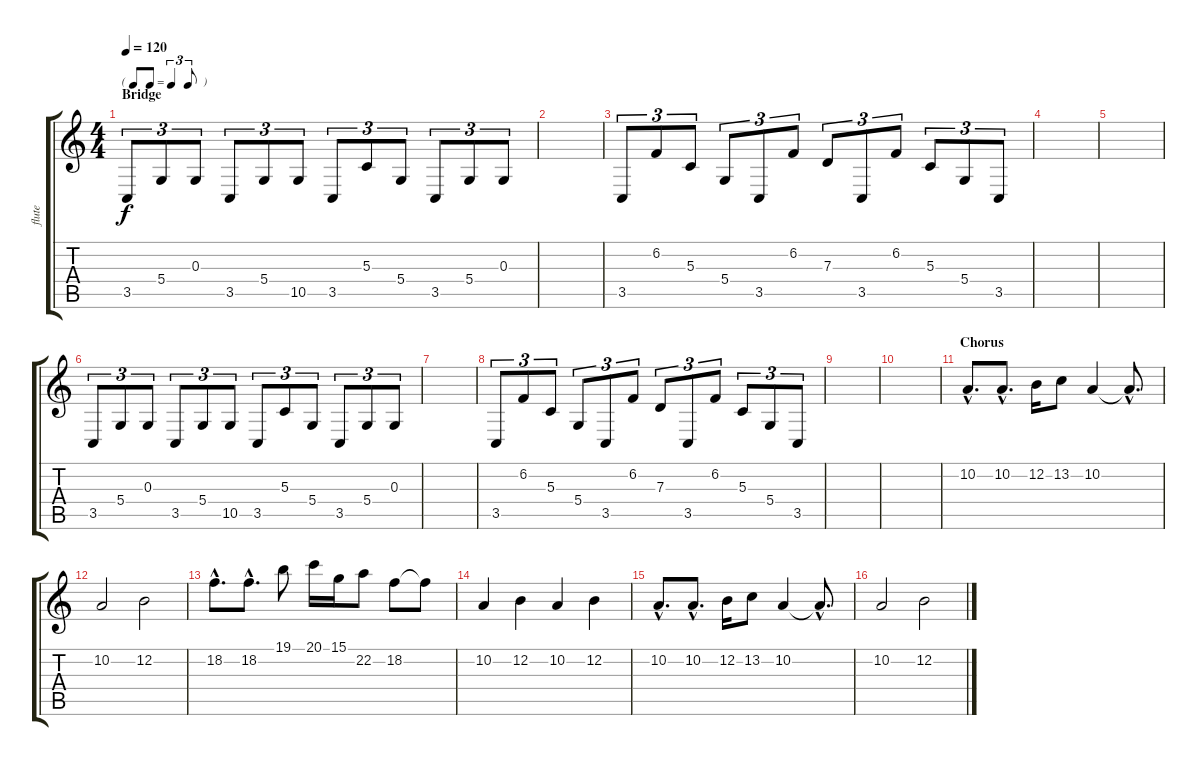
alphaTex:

\track ("flute" "flute") {instrument flute}
\staff {score tabs}
\tuning (E4 B3 G3 D3 A2 E2) {hide}
\ts (4 4)
\tf triplet8th
\section ("" "Bridge")
\tempo 120
\clef g2
\ks c
3.5.8{tu (3 2) dy f instrument synthvoice} 5.4.8{tu (3 2)} 0.3.8{tu (3 2)} 3.5.8{tu (3 2)} 5.4.8{tu (3 2)} 10.5.8{tu (3 2)} 3.5.8{tu (3 2)} 5.3.8{tu (3 2)} 5.4.8{tu (3 2)} 3.5.8{tu (3 2)} 5.4.8{tu (3 2)} 0.3.8{tu (3 2)} |
|
3.5.8{tu (3 2)} 6.2.8{tu (3 2)} 5.3.8{tu (3 2)} 5.4.8{tu (3 2)} 3.5.8{tu (3 2)} 6.2.8{tu (3 2)} 7.3.8{tu (3 2)} 3.5.8{tu (3 2)} 6.2.8{tu (3 2)} 5.3.8{tu (3 2)} 5.4.8{tu (3 2)} 3.5.8{tu (3 2)} |
|
|
3.5.8{tu (3 2)} 5.4.8{tu (3 2)} 0.3.8{tu (3 2)} 3.5.8{tu (3 2)} 5.4.8{tu (3 2)} 10.5.8{tu (3 2)} 3.5.8{tu (3 2)} 5.3.8{tu (3 2)} 5.4.8{tu (3 2)} 3.5.8{tu (3 2)} 5.4.8{tu (3 2)} 0.3.8{tu (3 2)} |
|
3.5.8{tu (3 2)} 6.2.8{tu (3 2)} 5.3.8{tu (3 2)} 5.4.8{tu (3 2)} 3.5.8{tu (3 2)} 6.2.8{tu (3 2)} 7.3.8{tu (3 2)} 3.5.8{tu (3 2)} 6.2.8{tu (3 2)} 5.3.8{tu (3 2)} 5.4.8{tu (3 2)} 3.5.8{tu (3 2)} |
|
|
\section ("" "Chorus")
10.2{hac}.8{d} 10.2{hac}.8{d} 12.2.16 13.2.8 10.2.4 10.2{hac t}.8{d} |
10.2.2 12.2.2 |
18.2{hac}.8{d} 18.2{hac}.8{d} 19.1.8 20.1.16 15.1.16 22.2.8 18.2.8 18.2{t}.8 |
10.2.4 12.2.4 10.2.4 12.2.4 |
10.2{hac}.8{d} 10.2{hac}.8{d} 12.2.16 13.2.8 10.2.4 10.2{hac t}.8{d} |
10.2.2 12.2.2
